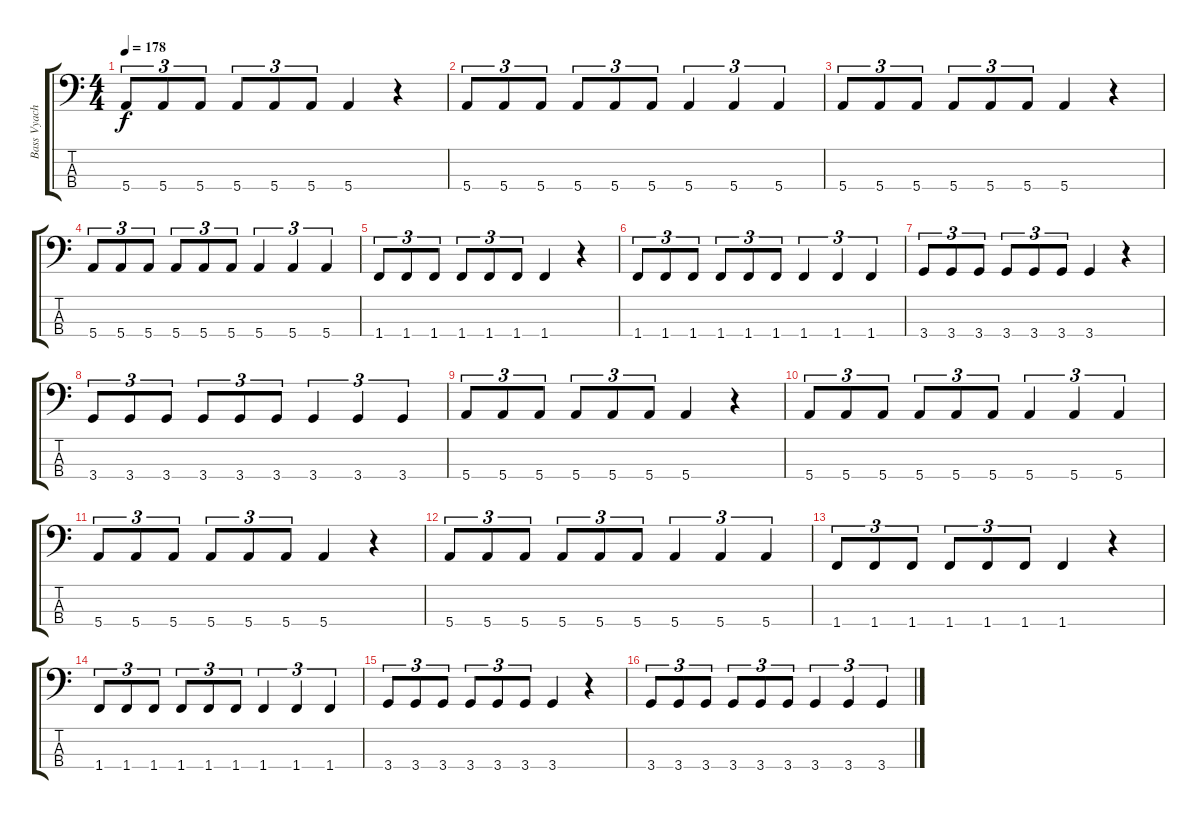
\track ("Bass Vyacheslav Semykin" "Bass Vyach") {instrument slapbass1}
\staff {score tabs}
\tuning (G2 D2 A1 E1) {hide}
\ts (4 4)
\tempo 178
\clef f4
\ks c
5.4.8{tu (3 2) dy f} 5.4.8{tu (3 2)} 5.4.8{tu (3 2)} 5.4.8{tu (3 2)} 5.4.8{tu (3 2)} 5.4.8{tu (3 2)} 5.4.4 r.4 |
5.4.8{tu (3 2)} 5.4.8{tu (3 2)} 5.4.8{tu (3 2)} 5.4.8{tu (3 2)} 5.4.8{tu (3 2)} 5.4.8{tu (3 2)} 5.4.4{tu (3 2)} 5.4.4{tu (3 2)} 5.4.4{tu (3 2)} |
5.4.8{tu (3 2)} 5.4.8{tu (3 2)} 5.4.8{tu (3 2)} 5.4.8{tu (3 2)} 5.4.8{tu (3 2)} 5.4.8{tu (3 2)} 5.4.4 r.4 |
5.4.8{tu (3 2)} 5.4.8{tu (3 2)} 5.4.8{tu (3 2)} 5.4.8{tu (3 2)} 5.4.8{tu (3 2)} 5.4.8{tu (3 2)} 5.4.4{tu (3 2)} 5.4.4{tu (3 2)} 5.4.4{tu (3 2)} |
1.4.8{tu (3 2)} 1.4.8{tu (3 2)} 1.4.8{tu (3 2)} 1.4.8{tu (3 2)} 1.4.8{tu (3 2)} 1.4.8{tu (3 2)} 1.4.4 r.4 |
1.4.8{tu (3 2)} 1.4.8{tu (3 2)} 1.4.8{tu (3 2)} 1.4.8{tu (3 2)} 1.4.8{tu (3 2)} 1.4.8{tu (3 2)} 1.4.4{tu (3 2)} 1.4.4{tu (3 2)} 1.4.4{tu (3 2)} |
3.4.8{tu (3 2)} 3.4.8{tu (3 2)} 3.4.8{tu (3 2)} 3.4.8{tu (3 2)} 3.4.8{tu (3 2)} 3.4.8{tu (3 2)} 3.4.4 r.4 |
3.4.8{tu (3 2)} 3.4.8{tu (3 2)} 3.4.8{tu (3 2)} 3.4.8{tu (3 2)} 3.4.8{tu (3 2)} 3.4.8{tu (3 2)} 3.4.4{tu (3 2)} 3.4.4{tu (3 2)} 3.4.4{tu (3 2)} |
5.4.8{tu (3 2)} 5.4.8{tu (3 2)} 5.4.8{tu (3 2)} 5.4.8{tu (3 2)} 5.4.8{tu (3 2)} 5.4.8{tu (3 2)} 5.4.4 r.4 |
5.4.8{tu (3 2)} 5.4.8{tu (3 2)} 5.4.8{tu (3 2)} 5.4.8{tu (3 2)} 5.4.8{tu (3 2)} 5.4.8{tu (3 2)} 5.4.4{tu (3 2)} 5.4.4{tu (3 2)} 5.4.4{tu (3 2)} |
5.4.8{tu (3 2)} 5.4.8{tu (3 2)} 5.4.8{tu (3 2)} 5.4.8{tu (3 2)} 5.4.8{tu (3 2)} 5.4.8{tu (3 2)} 5.4.4 r.4 |
5.4.8{tu (3 2)} 5.4.8{tu (3 2)} 5.4.8{tu (3 2)} 5.4.8{tu (3 2)} 5.4.8{tu (3 2)} 5.4.8{tu (3 2)} 5.4.4{tu (3 2)} 5.4.4{tu (3 2)} 5.4.4{tu (3 2)} |
1.4.8{tu (3 2)} 1.4.8{tu (3 2)} 1.4.8{tu (3 2)} 1.4.8{tu (3 2)} 1.4.8{tu (3 2)} 1.4.8{tu (3 2)} 1.4.4 r.4 |
1.4.8{tu (3 2)} 1.4.8{tu (3 2)} 1.4.8{tu (3 2)} 1.4.8{tu (3 2)} 1.4.8{tu (3 2)} 1.4.8{tu (3 2)} 1.4.4{tu (3 2)} 1.4.4{tu (3 2)} 1.4.4{tu (3 2)} |
3.4.8{tu (3 2)} 3.4.8{tu (3 2)} 3.4.8{tu (3 2)} 3.4.8{tu (3 2)} 3.4.8{tu (3 2)} 3.4.8{tu (3 2)} 3.4.4 r.4 |
3.4.8{tu (3 2)} 3.4.8{tu (3 2)} 3.4.8{tu (3 2)} 3.4.8{tu (3 2)} 3.4.8{tu (3 2)} 3.4.8{tu (3 2)} 3.4.4{tu (3 2)} 3.4.4{tu (3 2)} 3.4.4{tu (3 2)}
